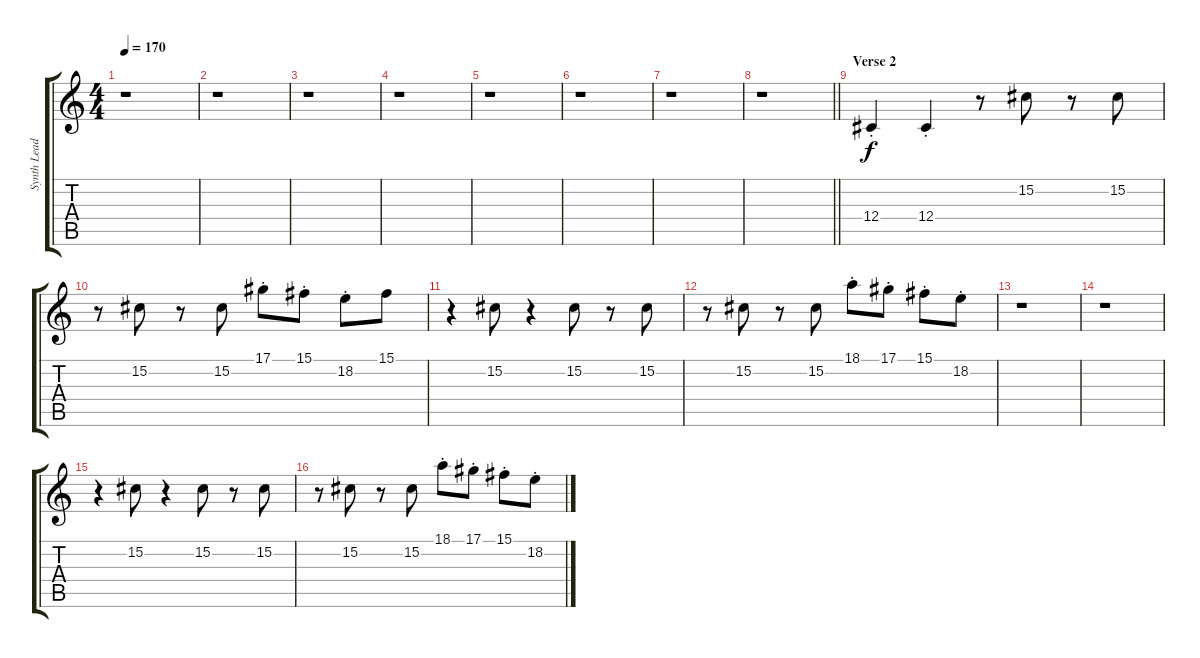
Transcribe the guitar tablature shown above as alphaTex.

\track ("Synth Lead" "Synth Lead") {instrument lead1square}
\staff {score tabs}
\tuning (Eb4 Bb3 Gb3 Db3 Ab2 Db2) {hide}
\ts (4 4)
\tempo 170
\clef g2
\ks c
r.1{dy f} |
r.1 |
r.1 |
r.1 |
r.1 |
r.1 |
r.1 |
\barLineRight lightlight
r.1{volume 13} |
\section ("" "Verse 2")
12.4{st}.4 12.4{st}.4 r.8 15.2.8 r.8 15.2.8 |
r.8 15.2.8 r.8 15.2.8 17.1{st}.8 15.1{st}.8 18.2{st}.8 15.1.8 |
r.4 15.2.8 r.4 15.2.8 r.8 15.2.8 |
r.8 15.2.8 r.8 15.2.8 18.1{st}.8 17.1{st}.8 15.1{st}.8 18.2{st}.8 |
r.1{volume 11} |
r.1 |
r.4 15.2.8 r.4 15.2.8 r.8 15.2.8 |
r.8 15.2.8 r.8 15.2.8 18.1{st}.8 17.1{st}.8 15.1{st}.8 18.2{st}.8
